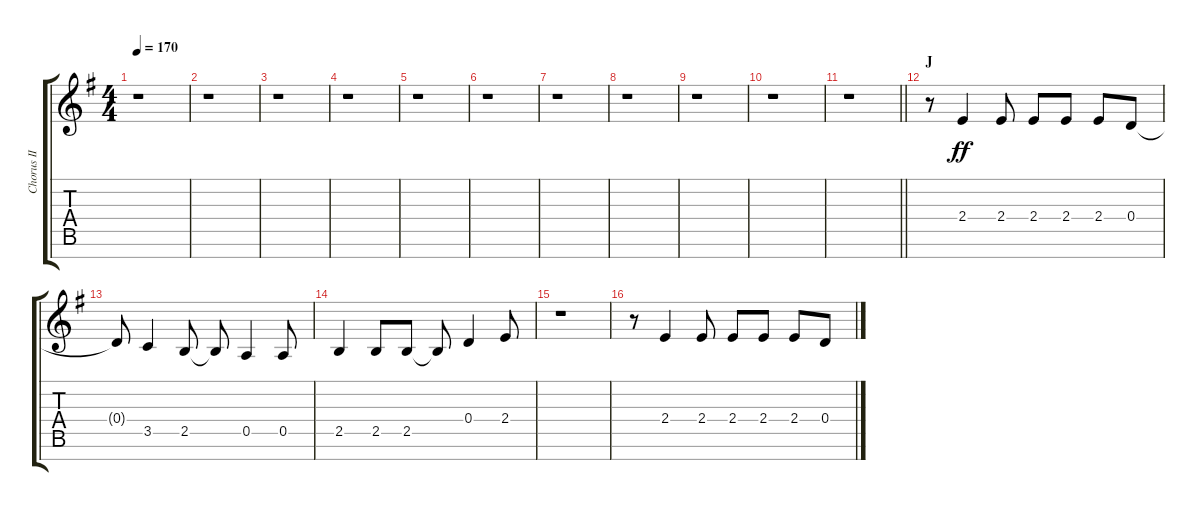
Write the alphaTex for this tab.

\track ("Chorus II" "Chorus II") {instrument voiceoohs}
\staff {score tabs}
\tuning (E5 B4 G4 D4 A3 E3 B2) {hide}
\ts (4 4)
\tempo 170
\clef g2
\ks g
r.1{dy ff} |
r.1 |
r.1 |
r.1 |
r.1 |
r.1 |
r.1 |
r.1 |
r.1 |
r.1 |
\barLineRight lightlight
r.1 |
\section ("" "J")
r.8 2.4.4 2.4.8 2.4.8 2.4.8 2.4.8 0.4.8 |
0.4{t}.8 3.5.4 2.5.8 2.5{t}.8 0.5.4 0.5.8 |
2.5.4 2.5.8 2.5.8 2.5{t}.8 0.4.4 2.4.8 |
r.1 |
r.8 2.4.4 2.4.8 2.4.8 2.4.8 2.4.8 0.4.8
